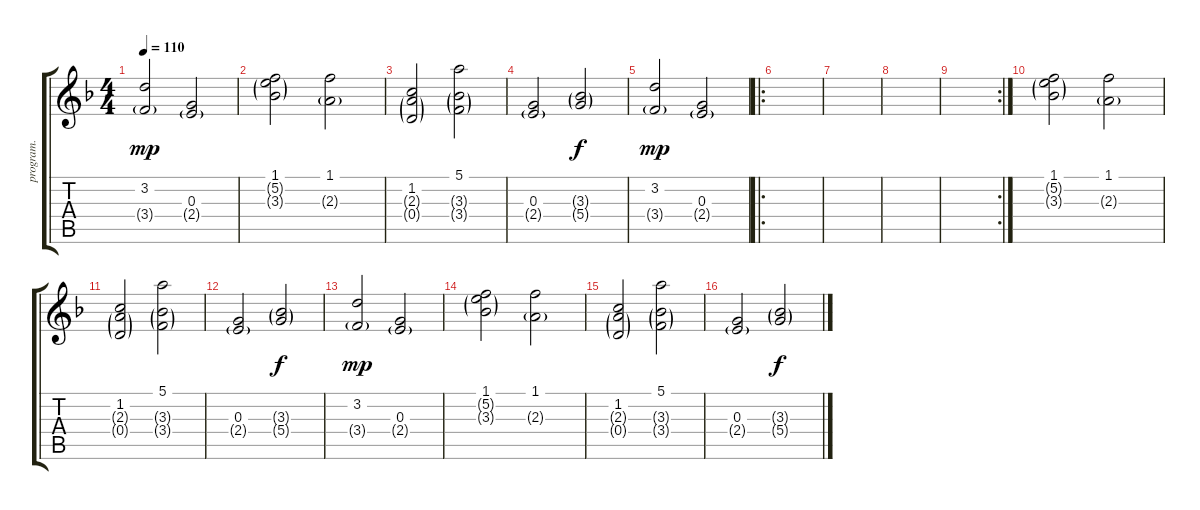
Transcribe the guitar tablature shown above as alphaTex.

\track ("program." "program.") {instrument electricpiano1}
\staff {score tabs}
\tuning (E5 B4 G4 D4 A3 E3) {hide}
\ts (4 4)
\tempo 110
\clef g2
\ks f
(3.2 3.4{g}).2{dy mp} (0.3 2.4{g}).2 |
(1.1 5.2{g} 3.3{g}).2 (1.1 2.3{g}).2 |
(1.2 2.3{g} 0.4{g}).2 (5.1 3.3{g} 3.4{g}).2 |
(0.3 2.4{g}).2 (3.3{g} 5.4{g}).2{dy f} |
(3.2 3.4{g}).2{dy mp} (0.3 2.4{g}).2 |
\ro
|
|
|
\rc 2
|
(1.1 5.2{g} 3.3{g}).2 (1.1 2.3{g}).2 |
(1.2 2.3{g} 0.4{g}).2 (5.1 3.3{g} 3.4{g}).2 |
(0.3 2.4{g}).2 (3.3{g} 5.4{g}).2{dy f} |
(3.2 3.4{g}).2{dy mp} (0.3 2.4{g}).2 |
(1.1 5.2{g} 3.3{g}).2 (1.1 2.3{g}).2 |
(1.2 2.3{g} 0.4{g}).2 (5.1 3.3{g} 3.4{g}).2 |
(0.3 2.4{g}).2 (3.3{g} 5.4{g}).2{dy f}
